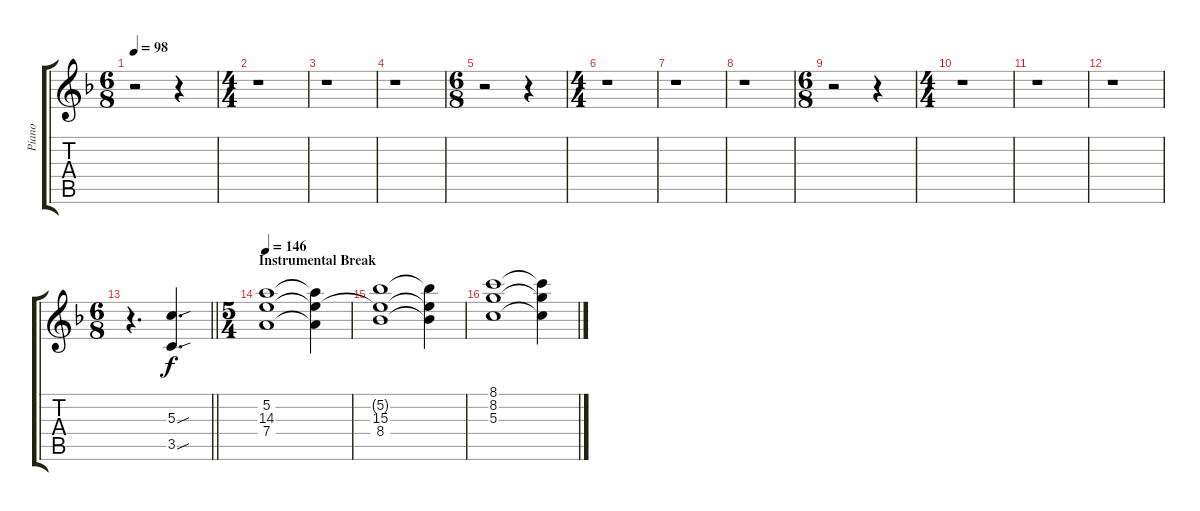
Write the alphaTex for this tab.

\track ("Piano" "Piano") {instrument acousticgrandpiano}
\staff {score tabs}
\tuning (E5 B4 G4 D4 A3 E3) {hide}
\ts (6 8)
\tempo 98
\clef g2
\ks f
r.2{dy mp} r.4 |
\ts (4 4)
r.1 |
r.1 |
r.1 |
\ts (6 8)
r.2 r.4 |
\ts (4 4)
r.1 |
r.1 |
r.1 |
\ts (6 8)
r.2 r.4 |
\ts (4 4)
r.1 |
r.1 |
r.1 |
\ts (6 8)
\barLineRight lightlight
r.4{d} (5.3{sou} 3.5{sou}).4{d dy f instrument applause} |
\ts (5 4)
\section ("" "Instrumental Break")
\tempo 146
(5.2 14.3 7.4).1{volume 7 instrument stringensemble2} (5.2{t} 14.3{t} 7.4{t}).4 |
(5.2{t} 15.3 8.4).1 (5.2{t} 15.3{t} 8.4{t}).4 |
(8.1 8.2 5.3).1 (8.1{t} 8.2{t} 5.3{t}).4
